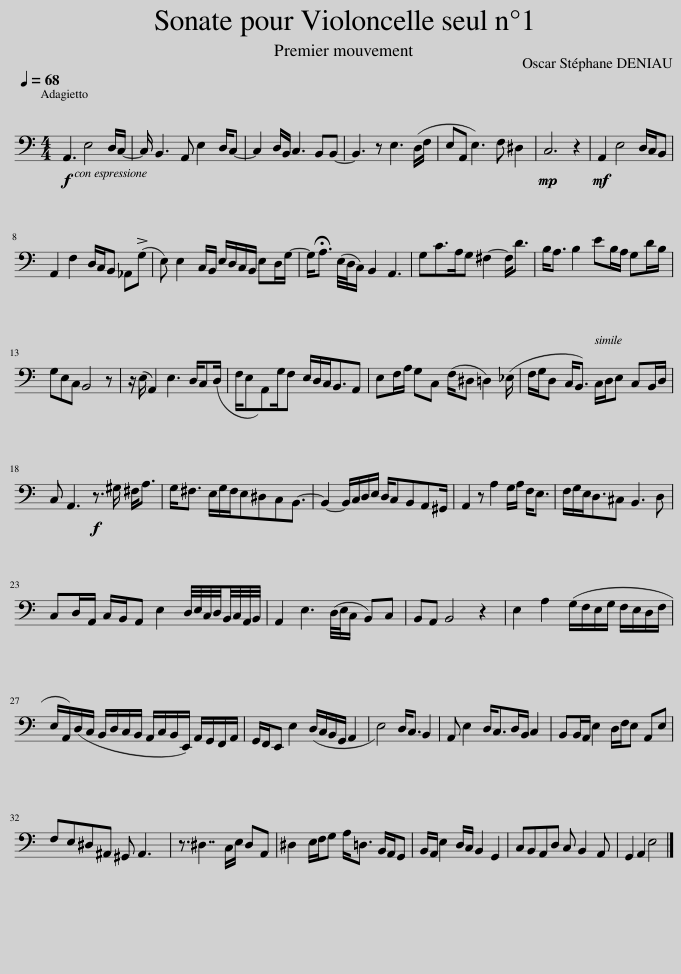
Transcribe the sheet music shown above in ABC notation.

X:1
L:1/8
Q:1/4=68
M:4/4
I:linebreak $
K:C
V:1 bass
V:1
!f! A,,3 E,4 D,/C,/- | C,/ B,,3 A,, E,2 D,/C,- | C,2 D,/B,,/ C,3 B,,B,,- | B,,3 z E,3 (D,/F,/ | E,A,, E,3) F, ^D,2 | %5
!mp! C,6 z2 |!mf! A,,2 E,4 D,/C,/B,, |$ A,,2 F,2 D,/C,/B,, _A,,(!>!G, | E,) E,2 C,/B,,/ E,/D,/C,/B,,/ E,D,/G,/- | G,<!fermata!A, (E,/4D,/4C,/) B,,2 A,,3 | %10
 G,C>A,G, ^F,2- F,<D | B,<A, B,2 EB,/A,/ G,D/B,/ |$ G,E,C, B,,4 z | z/ (E,/ A,,2) E,3 D,/C,(D,/ | F,/E,)A,,G,/F, E,/D,/C,<B,,A,, | %15
 E,F,/A,/ G,C, (F,/^D, =D,2) (_E,/ | F,/G,/D, C,<B,,) C,/D,/E, C,B,,/D,/ |$ C, A,,3!f! z3/2 ^G,/ ^F,<A, | G,<^F, E,/G,/F,/E,^D,C,B,,3/2- | B,,2- B,,/C,/D,/E,/ D,/C,B,,A,,^G,,/ | %20
 A,,2 z A,2 G,/A,/ F,<E, | F,/G,/E,<D,^C, B,,3 D, |$ C,D,/A,,/ C,/B,,/A,, E,2 D,/4E,/4C,/4D,/4B,,/4C,/4A,,/4B,,/4 | A,,2 E,3 (D,/4E,/4C,/ B,,)C, | B,,A,, B,,4 z2 | %25
 E,2 A,2 (G,/F,/E,/G,/ F,/E,/D,/F,/ |$ E,/A,,/)(D,/C,/ B,,/D,/C,/B,,/ A,,/C,/B,,/E,,/) A,,/G,,/F,,/A,,/ | G,,/F,,/E,, E,2 (D,/C,/B,,/G,,/ A,,2 | E,4) D,<C, B,,2 | A,, E,2 D,<C,D,/B,,/ C,2 | %30
 B,,B,,/A,,/ E,2 D,/F,/E, A,,E, |$ F,E,^D,^A,, ^G,, A,,3 | z3/2 ^D,7/2 C,/E,/ D,A,, | ^D,2 E,/F,/G, A,<=D, B,,/A,,/G,, | B,,/A,,/ E,2 D,/C,/ B,,2 G,,2 | %35
 C,B,,A,,D, C, B,,2 A,, | G,,2 A,,2 E,4 |] %37
